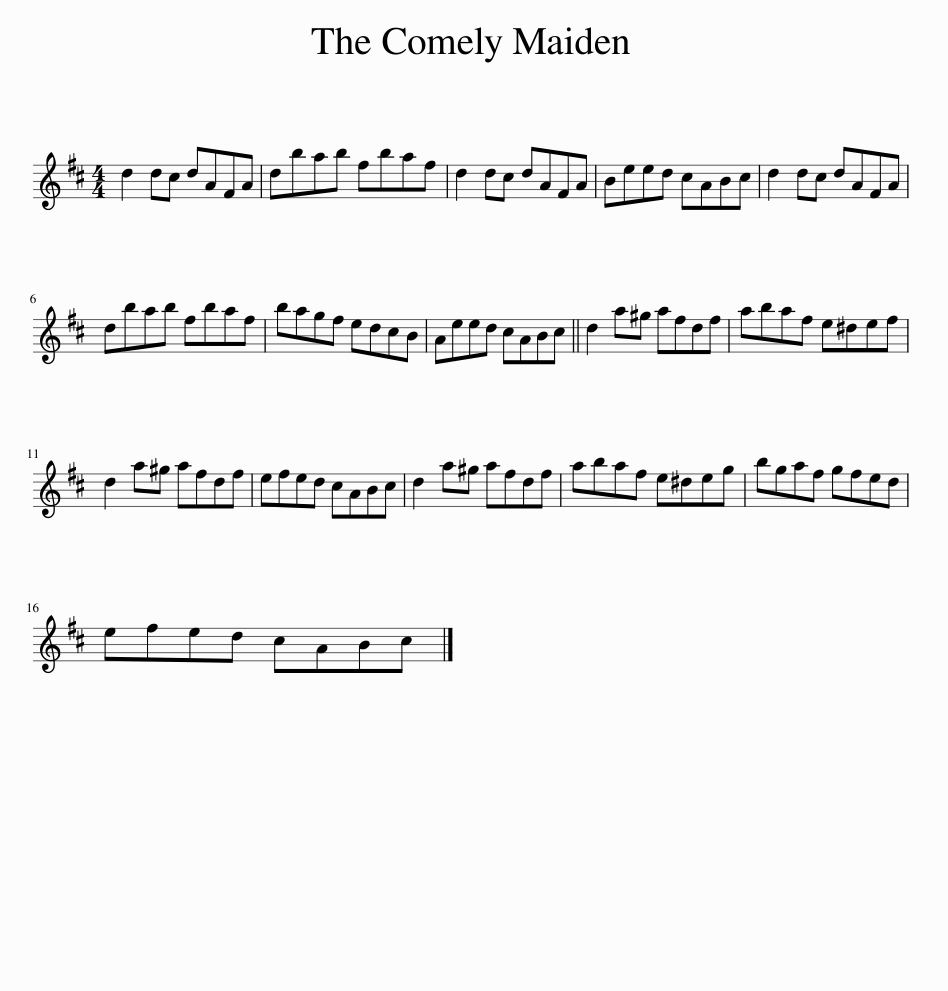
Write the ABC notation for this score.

X:1
L:1/8
M:4/4
I:linebreak $
K:D
V:1 treble
V:1
 d2 dc dAFA | dbab fbaf | d2 dc dAFA | Beed cABc | d2 dc dAFA |$ %5
 dbab fbaf | bagf edcB | Aeed cABc || d2 a^g afdf | abaf e^def |$ %10
 d2 a^g afdf | efed cABc | d2 a^g afdf | abaf e^deg | bgaf gfed |$ %15
 efed cABc |] %16
